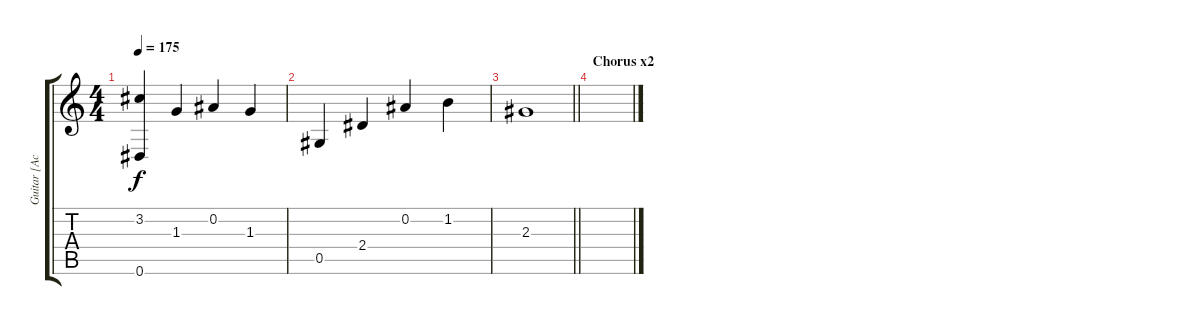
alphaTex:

\track ("Guitar [Acoustic]" "Guitar [Ac") {instrument acousticguitarsteel}
\staff {score tabs}
\tuning (Eb4 Bb3 Gb3 Db3 Ab2 Eb2) {hide}
\ts (4 4)
\tempo 175
\clef g2
\ks c
(3.2 0.6).4{dy f} 1.3.4 0.2.4 1.3.4 |
0.5.4 2.4.4 0.2.4 1.2.4 |
\barLineRight lightlight
2.3.1 |
\section ("" "Chorus x2")
